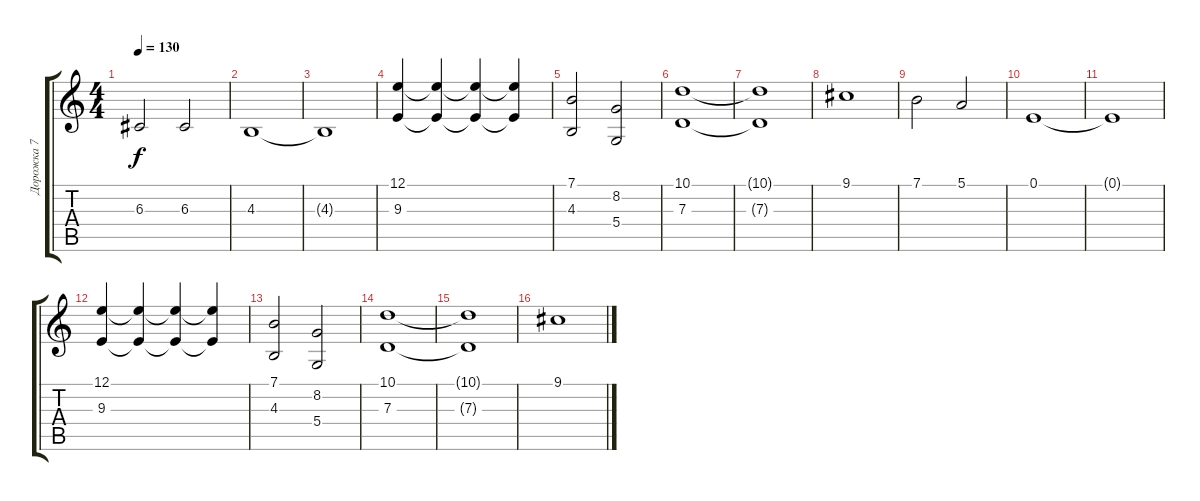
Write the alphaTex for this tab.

\track ("Дорожка 7" "Дорожка 7") {instrument tuba}
\staff {score tabs}
\tuning (E4 B3 G3 D3 A2 E2) {hide}
\ts (4 4)
\tempo 130
\clef g2
\ks c
6.3.2{dy f} 6.3.2 |
4.3.1 |
4.3{t}.1 |
(12.1 9.3).4{instrument lead8bassandlead} (12.1{t} 9.3{t}).4 (12.1{t} 9.3{t}).4 (12.1{t} 9.3{t}).4 |
(7.1 4.3).2 (8.2 5.4).2 |
(10.1 7.3).1 |
(10.1{t} 7.3{t}).1 |
9.1.1 |
7.1.2 5.1.2 |
0.1.1 |
0.1{t}.1 |
(12.1 9.3).4{instrument lead8bassandlead} (12.1{t} 9.3{t}).4 (12.1{t} 9.3{t}).4 (12.1{t} 9.3{t}).4 |
(7.1 4.3).2 (8.2 5.4).2 |
(10.1 7.3).1 |
(10.1{t} 7.3{t}).1 |
9.1.1
